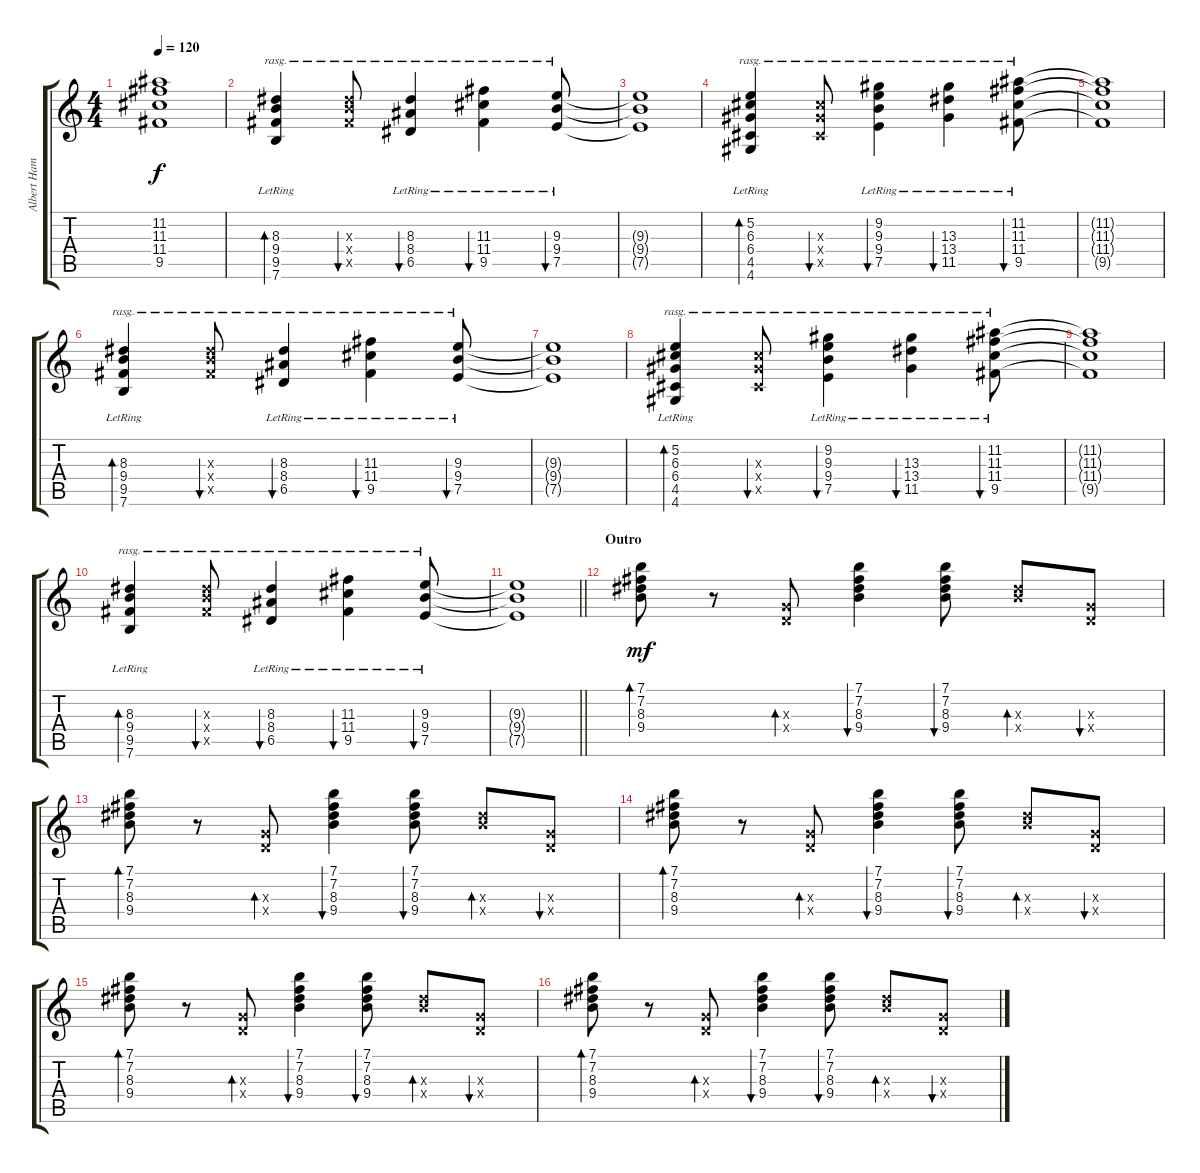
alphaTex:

\track ("Albert Hammond Jr. - Rythm guitar" "Albert Ham") {instrument distortionguitar}
\staff {score tabs}
\tuning (E4 B3 G3 D3 A2 E2) {hide}
\ts (4 4)
\tempo 120
\clef g2
\ks c
(11.2{t} 11.3{t} 11.4{t} 9.5{t}).1{dy f} |
(8.3{lr} 9.4{lr} 9.5{lr} 7.6{lr}).4{bd 120 rasg ii} (8.3{x} 9.4{x} 9.5{x}).8{bu 120 rasg ii} (8.3{lr} 8.4{lr} 6.5{lr}).4{bu 120 rasg ii} (11.3{lr} 11.4{lr} 9.5{lr}).4{bu 120 rasg ii} (9.3{lr} 9.4{lr} 7.5{lr}).8{bu 120 rasg ii} |
(9.3{t} 9.4{t} 7.5{t}).1 |
(5.2{lr} 6.3{lr} 6.4{lr} 4.5{lr} 4.6).4{bd 60 rasg ii} (6.3{x} 6.4{x} 4.5{x}).8{bu 120 rasg ii} (9.2{lr} 9.3{lr} 9.4{lr} 7.5{lr}).4{bu 120 rasg ii} (13.3{lr} 13.4{lr} 11.5{lr}).4{bu 120 rasg ii} (11.2{lr} 11.3{lr} 11.4{lr} 9.5{lr}).8{bu 120 rasg ii} |
(11.2{t} 11.3{t} 11.4{t} 9.5{t}).1 |
(8.3{lr} 9.4{lr} 9.5{lr} 7.6{lr}).4{bd 120 rasg ii} (8.3{x} 9.4{x} 9.5{x}).8{bu 120 rasg ii} (8.3{lr} 8.4{lr} 6.5{lr}).4{bu 120 rasg ii} (11.3{lr} 11.4{lr} 9.5{lr}).4{bu 120 rasg ii} (9.3{lr} 9.4{lr} 7.5{lr}).8{bu 120 rasg ii} |
(9.3{t} 9.4{t} 7.5{t}).1 |
(5.2{lr} 6.3{lr} 6.4{lr} 4.5{lr} 4.6).4{bd 60 rasg ii} (6.3{x} 6.4{x} 4.5{x}).8{bu 120 rasg ii} (9.2{lr} 9.3{lr} 9.4{lr} 7.5{lr}).4{bu 120 rasg ii} (13.3{lr} 13.4{lr} 11.5{lr}).4{bu 120 rasg ii} (11.2{lr} 11.3{lr} 11.4{lr} 9.5{lr}).8{bu 120 rasg ii} |
(11.2{t} 11.3{t} 11.4{t} 9.5{t}).1 |
(8.3{lr} 9.4{lr} 9.5{lr} 7.6{lr}).4{bd 120 rasg ii} (8.3{x} 9.4{x} 9.5{x}).8{bu 120 rasg ii} (8.3{lr} 8.4{lr} 6.5{lr}).4{bu 120 rasg ii} (11.3{lr} 11.4{lr} 9.5{lr}).4{bu 120 rasg ii} (9.3{lr} 9.4{lr} 7.5{lr}).8{bu 120 rasg ii} |
\barLineRight lightlight
(9.3{t} 9.4{t} 7.5{t}).1 |
\section ("" "Outro")
(7.1 7.2 8.3 9.4).8{bd 30 dy mf} r.8 (0.3{x} 0.4{x}).8{bd 30} (7.1 7.2 8.3 9.4).4{bu 30} (7.1 7.2 8.3 9.4).8{bu 30} (8.3{x} 9.4{x}).8{bd 30} (0.3{x} 0.4{x}).8{bu 30} |
(7.1 7.2 8.3 9.4).8{bd 30} r.8 (0.3{x} 0.4{x}).8{bd 30} (7.1 7.2 8.3 9.4).4{bu 30} (7.1 7.2 8.3 9.4).8{bu 30} (8.3{x} 9.4{x}).8{bd 30} (0.3{x} 0.4{x}).8{bu 30} |
(7.1 7.2 8.3 9.4).8{bd 30} r.8 (0.3{x} 0.4{x}).8{bd 30} (7.1 7.2 8.3 9.4).4{bu 30} (7.1 7.2 8.3 9.4).8{bu 30} (8.3{x} 9.4{x}).8{bd 30} (0.3{x} 0.4{x}).8{bu 30} |
(7.1 7.2 8.3 9.4).8{bd 30} r.8 (0.3{x} 0.4{x}).8{bd 30} (7.1 7.2 8.3 9.4).4{bu 30} (7.1 7.2 8.3 9.4).8{bu 30} (8.3{x} 9.4{x}).8{bd 30} (0.3{x} 0.4{x}).8{bu 30} |
(7.1 7.2 8.3 9.4).8{bd 30} r.8 (0.3{x} 0.4{x}).8{bd 30} (7.1 7.2 8.3 9.4).4{bu 30} (7.1 7.2 8.3 9.4).8{bu 30} (8.3{x} 9.4{x}).8{bd 30} (0.3{x} 0.4{x}).8{bu 30}
